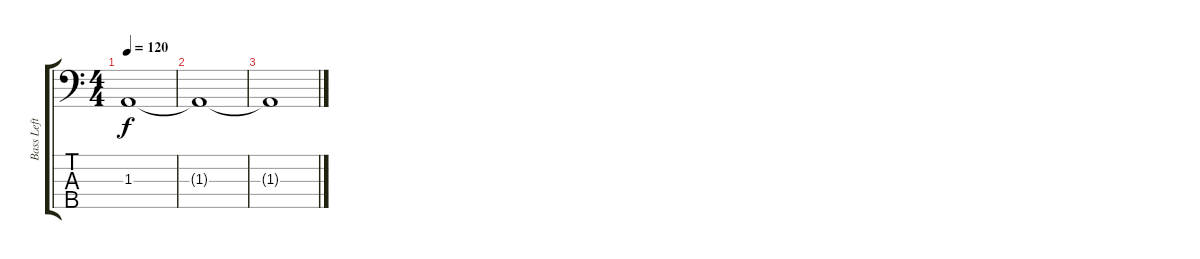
\track ("Bass Left" "Bass Left") {instrument electricbassfinger}
\staff {score tabs}
\tuning (Gb2 Db2 Ab1 Eb1 Bb0) {hide}
\ts (4 4)
\tempo 120
\clef f4
\ks c
1.3{t}.1{dy f} |
1.3{t}.1 |
1.3{t}.1
